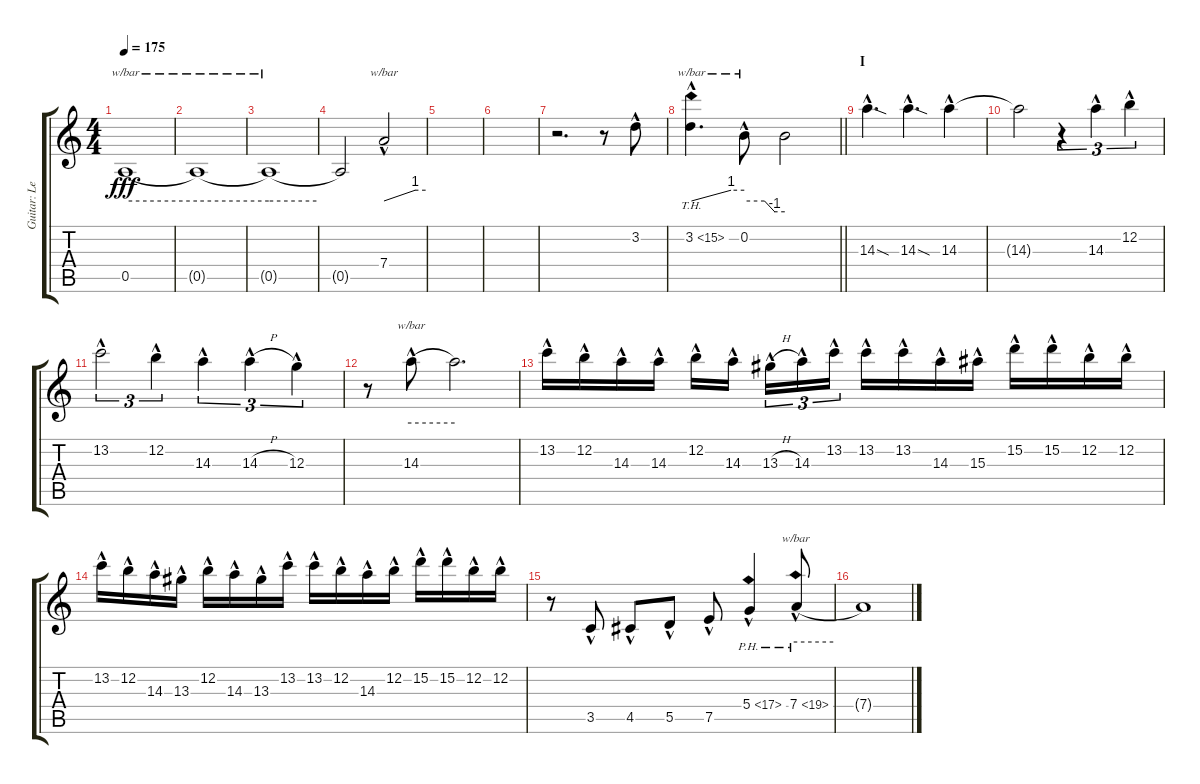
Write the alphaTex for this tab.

\track ("Guitar: Lead" "Guitar: Le") {instrument overdrivenguitar}
\staff {score tabs}
\tuning (E4 B3 G3 D3 A2 E2) {hide}
\ts (4 4)
\tempo 175
\clef g2
\ks c
0.5{t}.1{tbe (hold default 0 0 60 0) dy fff} |
0.5{t}.1{tbe (hold default 0 0 60 0)} |
0.5{t}.1{tbe (hold default 0 0 60 0)} |
0.5{t}.2 7.4{hac}.2{tbe (custom default 0 0 45 4 60 4)} |
|
|
r.2{d} r.8 3.2{hac}.8 |
\barLineRight lightlight
3.2{th 12 hac}.4{d tbe (custom default 0 0 45 4 60 4)} 0.2{hac}.8{tbe (custom default 0 0 30 0 45 -4 60 -4)} 0.2{t}.2 |
\section ("" "I")
14.3{sod hac}.4{d} 14.3{sod hac}.4{d} 14.3{hac}.4 |
14.3{t}.2 r.4{tu (3 2)} 14.3{hac}.4{tu (3 2)} 12.2{hac}.4{tu (3 2)} |
13.2{hac}.2{tu (3 2)} 12.2{hac}.4{tu (3 2)} 14.3{hac}.4{tu (3 2)} 14.3{h hac}.4{tu (3 2)} 12.3{hac}.4{tu (3 2)} |
r.8 14.3{hac}.8{tbe (hold default 0 0 60 0)} 14.3{t}.2{d} |
13.2{hac}.16 12.2{hac}.16 14.3{hac}.16 14.3{hac}.16 12.2{hac}.16 14.3{hac}.16{beam splitsecondary} 13.3{h hac}.16{tu (3 2)} 14.3{hac}.16{tu (3 2)} 13.2{hac}.16{tu (3 2)} 13.2{hac}.16 13.2{hac}.16 14.3{hac}.16 15.3{hac}.16 15.2{hac}.16 15.2{hac}.16 12.2{hac}.16 12.2{hac}.16 |
13.2{hac}.16 12.2{hac}.16 14.3{hac}.16 13.3{hac}.16 12.2{hac}.16 14.3{hac}.16 13.3{hac}.16 13.2{hac}.16 13.2{hac}.16 12.2{hac}.16 14.3{hac}.16 12.2{hac}.16 15.2{hac}.16 15.2{hac}.16 12.2{hac}.16 12.2{hac}.16 |
r.8 3.5{hac}.8 4.5{hac}.8 5.5{hac}.8 7.5{hac}.8 5.4{ph 12 hac}.4 7.4{ph 12 hac}.8{tbe (hold default 0 0 60 0)} |
7.4{t}.1
